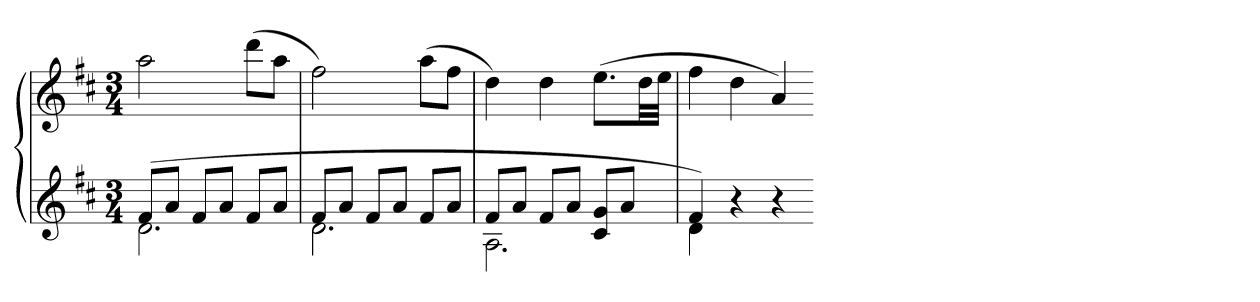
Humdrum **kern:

**kern	**kern
*part1	*part1
*staff2	*staff1
*clefG2	*clefG2
*k[f#c#]	*k[f#c#]
*D:	*D:
*M3/4	*M3/4
=1	=1
*^	*
(8f#L	2.d	2aa
8aJ	.	.
8f#L	.	.
8aJ	.	.
8f#L	.	(8dddL
8aJ	.	8aaJ
=2	=2	=2
8f#L	2.d	2ff#)
8aJ	.	.
8f#L	.	.
8aJ	.	.
8f#L	.	(8aaL
8aJ	.	8ff#J
=3	=3	=3
8f#L	2.A	4dd)
8aJ	.	.
8f#L	.	4dd
8aJ	.	.
8c# 8gL	.	(8.eeL
8aJ	.	.
.	.	32ddLL
.	.	32eeJJJ
=4	=4	=4
4f#)	4d	4ff#
4r	2ryy	4dd
4r	.	4a)
*v	*v	*
=-	=-
*-	*-
